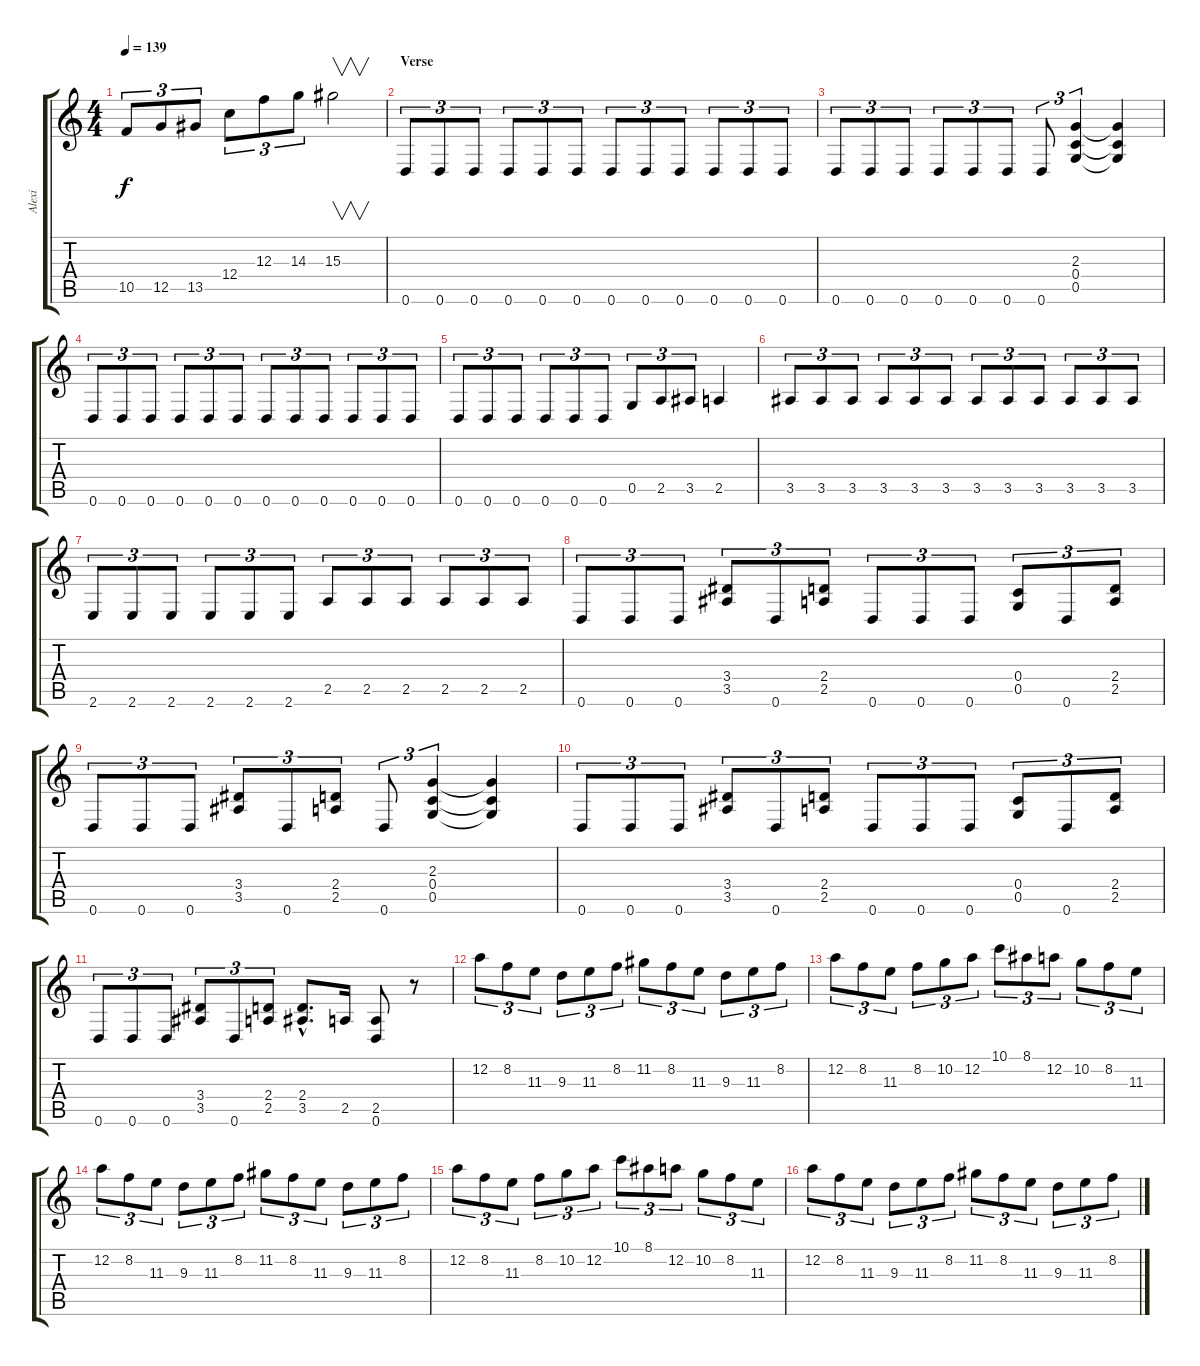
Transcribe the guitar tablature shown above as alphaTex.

\track ("Alexi" "Alexi") {instrument distortionguitar}
\staff {score tabs}
\tuning (D4 A3 F3 C3 G2 D2) {hide}
\ts (4 4)
\tempo 139
\clef g2
\ks c
10.5.8{tu (3 2) dy f} 12.5.8{tu (3 2)} 13.5.8{tu (3 2)} 12.4.8{tu (3 2)} 12.3.8{tu (3 2)} 14.3.8{tu (3 2)} 15.3.2{v} |
\section ("" "Verse")
0.6.8{tu (3 2)} 0.6.8{tu (3 2)} 0.6.8{tu (3 2)} 0.6.8{tu (3 2)} 0.6.8{tu (3 2)} 0.6.8{tu (3 2)} 0.6.8{tu (3 2)} 0.6.8{tu (3 2)} 0.6.8{tu (3 2)} 0.6.8{tu (3 2)} 0.6.8{tu (3 2)} 0.6.8{tu (3 2)} |
0.6.8{tu (3 2)} 0.6.8{tu (3 2)} 0.6.8{tu (3 2)} 0.6.8{tu (3 2)} 0.6.8{tu (3 2)} 0.6.8{tu (3 2)} 0.6.8{tu (3 2)} (2.3 0.4 0.5).4{tu (3 2)} (2.3{t} 0.4{t} 0.5{t}).4 |
0.6.8{tu (3 2)} 0.6.8{tu (3 2)} 0.6.8{tu (3 2)} 0.6.8{tu (3 2)} 0.6.8{tu (3 2)} 0.6.8{tu (3 2)} 0.6.8{tu (3 2)} 0.6.8{tu (3 2)} 0.6.8{tu (3 2)} 0.6.8{tu (3 2)} 0.6.8{tu (3 2)} 0.6.8{tu (3 2)} |
0.6.8{tu (3 2)} 0.6.8{tu (3 2)} 0.6.8{tu (3 2)} 0.6.8{tu (3 2)} 0.6.8{tu (3 2)} 0.6.8{tu (3 2)} 0.5.8{tu (3 2)} 2.5.8{tu (3 2)} 3.5.8{tu (3 2)} 2.5.4 |
3.5.8{tu (3 2)} 3.5.8{tu (3 2)} 3.5.8{tu (3 2)} 3.5.8{tu (3 2)} 3.5.8{tu (3 2)} 3.5.8{tu (3 2)} 3.5.8{tu (3 2)} 3.5.8{tu (3 2)} 3.5.8{tu (3 2)} 3.5.8{tu (3 2)} 3.5.8{tu (3 2)} 3.5.8{tu (3 2)} |
2.6.8{tu (3 2)} 2.6.8{tu (3 2)} 2.6.8{tu (3 2)} 2.6.8{tu (3 2)} 2.6.8{tu (3 2)} 2.6.8{tu (3 2)} 2.5.8{tu (3 2)} 2.5.8{tu (3 2)} 2.5.8{tu (3 2)} 2.5.8{tu (3 2)} 2.5.8{tu (3 2)} 2.5.8{tu (3 2)} |
0.6.8{tu (3 2)} 0.6.8{tu (3 2)} 0.6.8{tu (3 2)} (3.4 3.5).8{tu (3 2)} 0.6.8{tu (3 2)} (2.4 2.5).8{tu (3 2)} 0.6.8{tu (3 2)} 0.6.8{tu (3 2)} 0.6.8{tu (3 2)} (0.4 0.5).8{tu (3 2)} 0.6.8{tu (3 2)} (2.4 2.5).8{tu (3 2)} |
0.6.8{tu (3 2)} 0.6.8{tu (3 2)} 0.6.8{tu (3 2)} (3.4 3.5).8{tu (3 2)} 0.6.8{tu (3 2)} (2.4 2.5).8{tu (3 2)} 0.6.8{tu (3 2)} (2.3 0.4 0.5).4{tu (3 2)} (2.3{t} 0.4{t} 0.5{t}).4 |
0.6.8{tu (3 2)} 0.6.8{tu (3 2)} 0.6.8{tu (3 2)} (3.4 3.5).8{tu (3 2)} 0.6.8{tu (3 2)} (2.4 2.5).8{tu (3 2)} 0.6.8{tu (3 2)} 0.6.8{tu (3 2)} 0.6.8{tu (3 2)} (0.4 0.5).8{tu (3 2)} 0.6.8{tu (3 2)} (2.4 2.5).8{tu (3 2)} |
0.6.8{tu (3 2)} 0.6.8{tu (3 2)} 0.6.8{tu (3 2)} (3.4 3.5).8{tu (3 2)} 0.6.8{tu (3 2)} (2.4 2.5).8{tu (3 2)} (2.4{hac} 3.5{hac}).8{d} 2.5.16 (2.5 0.6).8 r.8 |
12.2.8{tu (3 2)} 8.2.8{tu (3 2)} 11.3.8{tu (3 2)} 9.3.8{tu (3 2)} 11.3.8{tu (3 2)} 8.2.8{tu (3 2)} 11.2.8{tu (3 2)} 8.2.8{tu (3 2)} 11.3.8{tu (3 2)} 9.3.8{tu (3 2)} 11.3.8{tu (3 2)} 8.2.8{tu (3 2)} |
12.2.8{tu (3 2)} 8.2.8{tu (3 2)} 11.3.8{tu (3 2)} 8.2.8{tu (3 2)} 10.2.8{tu (3 2)} 12.2.8{tu (3 2)} 10.1.8{tu (3 2)} 8.1.8{tu (3 2)} 12.2.8{tu (3 2)} 10.2.8{tu (3 2)} 8.2.8{tu (3 2)} 11.3.8{tu (3 2)} |
12.2.8{tu (3 2)} 8.2.8{tu (3 2)} 11.3.8{tu (3 2)} 9.3.8{tu (3 2)} 11.3.8{tu (3 2)} 8.2.8{tu (3 2)} 11.2.8{tu (3 2)} 8.2.8{tu (3 2)} 11.3.8{tu (3 2)} 9.3.8{tu (3 2)} 11.3.8{tu (3 2)} 8.2.8{tu (3 2)} |
12.2.8{tu (3 2)} 8.2.8{tu (3 2)} 11.3.8{tu (3 2)} 8.2.8{tu (3 2)} 10.2.8{tu (3 2)} 12.2.8{tu (3 2)} 10.1.8{tu (3 2)} 8.1.8{tu (3 2)} 12.2.8{tu (3 2)} 10.2.8{tu (3 2)} 8.2.8{tu (3 2)} 11.3.8{tu (3 2)} |
12.2.8{tu (3 2)} 8.2.8{tu (3 2)} 11.3.8{tu (3 2)} 9.3.8{tu (3 2)} 11.3.8{tu (3 2)} 8.2.8{tu (3 2)} 11.2.8{tu (3 2)} 8.2.8{tu (3 2)} 11.3.8{tu (3 2)} 9.3.8{tu (3 2)} 11.3.8{tu (3 2)} 8.2.8{tu (3 2)}
